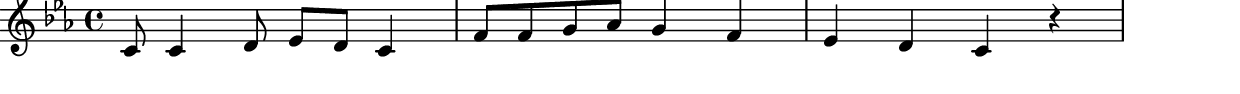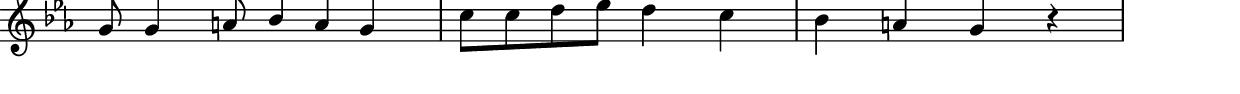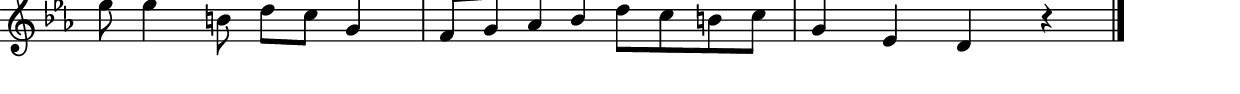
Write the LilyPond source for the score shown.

% MusicXML to Lilypond converter by Kovi

szovegAAA = \lyricmode {  "Hall" -- "já" -- "tok," "ci" -- "gá" -- "nyok," "va" -- "la" -- "hogy" "ma" "oly" "jó" "ked" -- "vem" "van." "Hó" -- "tá" -- "mat" "ját" -- "szá" -- "tok," "mert" "ab" -- "ban" "a" "szí" -- "vem," "lel" -- "kem" "van." "Ö" -- "röm," "vagy" "bá" -- "nat" "ér," "i" -- "de" "jön" "az" "em" -- "ber" "min" -- "dig" "hoz" -- "zá" -- "tok,"  }

szovegAAB = \lyricmode {  "A" "jó" -- "kedv" "sok" -- "at" "ér, s" "te" -- "téz" -- "ni" "ti" "oly" "jól" "tud" -- "já" -- "tok."  \skip 4  \skip 4  \skip 4  \skip 4  \skip 4  \skip 4  \skip 4  \skip 4  \skip 4  \skip 4  \skip 4  \skip 4  \skip 4  \skip 4  \skip 4  \skip 4  \skip 4  \skip 4  \skip 4  \skip 4  \skip 4  \skip 4  \skip 4  \skip 4  \skip 4  \skip 4  \skip 4  \skip 4  \skip 4  \skip 4  \skip 4  }

% Analyzing...
% 1 parts
% 1 Staff
% forceBassClefActive = 
melody = {
% 50 notes in the part
% 1 voices

\new Staff
\new Voice {
% 50 notes
% 9 mesaures

\override Score.RehearsalMark #'break-visibility = #begin-of-line-invisible
% Measure 1
\clef "treble"
\key ees \major
\time 4/4 
c'8 c'4 d'8 ees'8 d'8 c'4 
% Measure 2
f'8 f'8 g'8 aes'8 g'4 f'4 
% Measure 3
ees'4 d'4 c'4 r4 
\override Score.RehearsalMark #'self-alignment-X = #RIGHT
\mark \markup{\fontsize #-0.5 {"Fine"}}

% Measure 4
\break
g'8 g'4 a'8 bes'8 a'8 g'4 
% Measure 5
c''8 c''8 d''8 ees''8 d''4 c''4 
% Measure 6
bes'4 a'4 g'4 r4 
% Measure 7
\break
ees''8 ees''4 b'8 d''8 c''8 g'4 
% Measure 8
f'8 g'8 aes'8 bes'8 d''8 c''8 b'8 c''8 
% Measure 9
g'4 ees'4 d'4 r4 \bar "|." 
} % voice
} % melody


harmonies = \chordmode {
% 16 chords
\germanChords
c4:m s4 s4 s4 f4:m s4 c4:m s4 g4 s4 c4:m s4 g4 s4 s4 s4 c4:m s4 g4 s4 d4 s4 g4 s4 c4:m s4 g4 s4 f4:m s4 g4 s4 c4:m s4 g4
}

\include "../../definitions.ly"
